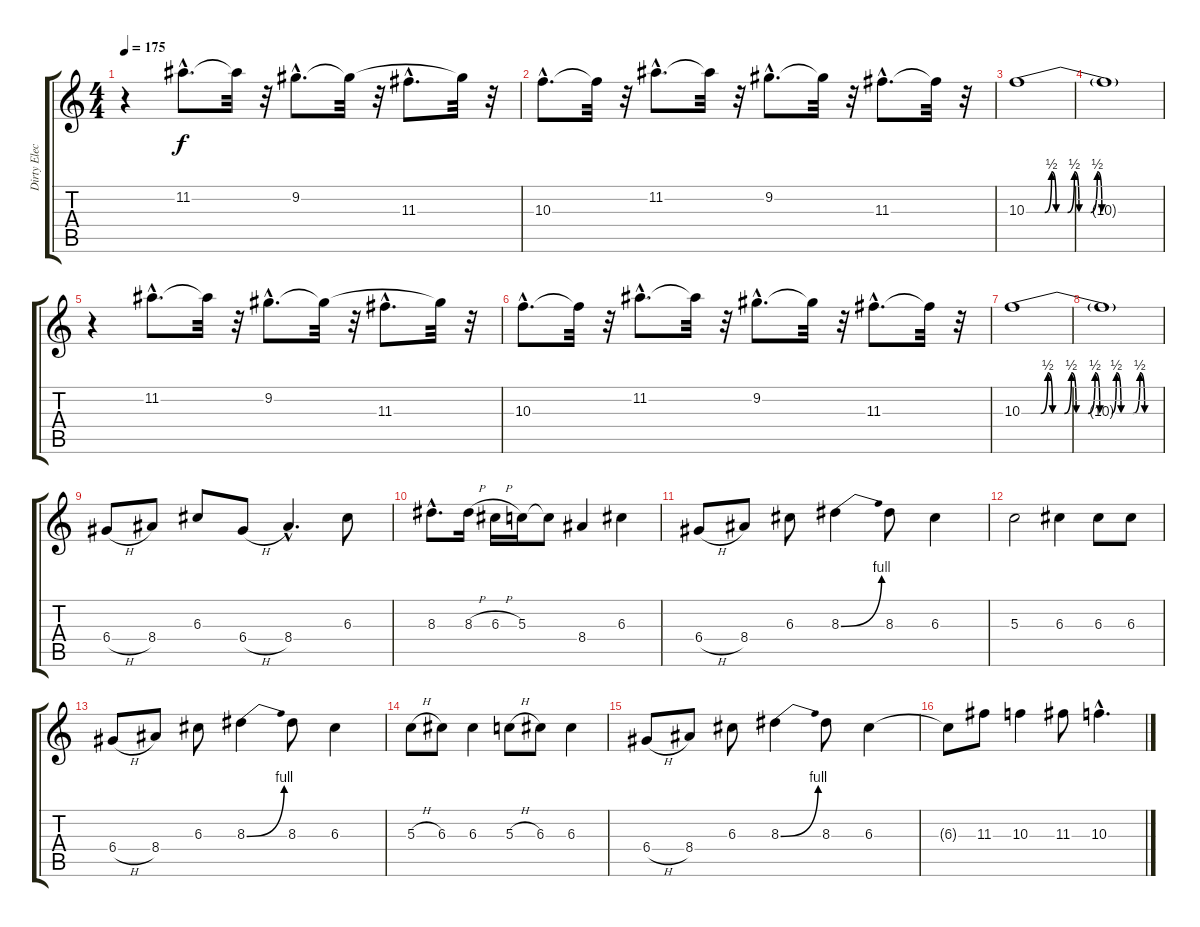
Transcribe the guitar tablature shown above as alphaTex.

\track ("Dirty Electric" "Dirty Elec") {instrument overdrivenguitar}
\staff {score tabs}
\tuning (E4 B3 G3 D3 A2 E2) {hide}
\ts (4 4)
\tempo 175
\clef g2
\ks c
r.4{dy f} 11.2{hac}.8{d} 11.2{t}.32 r.32 9.2{hac}.8{d} 9.2{t}.32 r.32 11.3{hac}.8{d} 9.2{t}.32 r.32 |
10.3{hac}.8{d} 10.3{t}.32 r.32 11.2{hac}.8{d} 11.2{t}.32 r.32 9.2{hac}.8{d} 9.2{t}.32 r.32 11.3{hac}.8{d} 11.3{t}.32 r.32 |
10.3{be (custom 0 0 8 0 11 2 13 0 18 0 21 2 23 0 28 0 31 2 33 0 60 0)}.1 |
10.3{t}.1 |
r.4 11.2{hac}.8{d} 11.2{t}.32 r.32 9.2{hac}.8{d} 9.2{t}.32 r.32 11.3{hac}.8{d} 9.2{t}.32 r.32 |
10.3{hac}.8{d} 10.3{t}.32 r.32 11.2{hac}.8{d} 11.2{t}.32 r.32 9.2{hac}.8{d} 9.2{t}.32 r.32 11.3{hac}.8{d} 11.3{t}.32 r.32 |
10.3{be (custom 0 0 8 0 11 2 13 0 18 0 21 2 23 0 28 0 31 2 33 0 38 0 40 2 42 0 47 0 50 2 52 0 60 0)}.1 |
10.3{t}.1 |
6.4{h}.8 8.4.8 6.3.8 6.4{h}.8 8.4{hac}.4{d} 6.3.8 |
8.3{hac}.8{d} 8.3{h}.16 6.3{h}.16 5.3.16 5.3{t}.8 8.4.4 6.3.4 |
6.4{h}.8 8.4.8 6.3.8 8.3{be (bend 0 0 60 4)}.4 8.3.8 6.3.4 |
5.3.2 6.3.4 6.3.8 6.3.8 |
6.4{h}.8 8.4.8 6.3.8 8.3{be (bend 0 0 60 4)}.4 8.3.8 6.3.4 |
5.3{h}.8 6.3.8 6.3.4 5.3{h}.8 6.3.8 6.3.4 |
6.4{h}.8 8.4.8 6.3.8 8.3{be (bend 0 0 60 4)}.4 8.3.8 6.3.4 |
6.3{t}.8 11.3.8 10.3.4 11.3.8 10.3{hac}.4{d}
